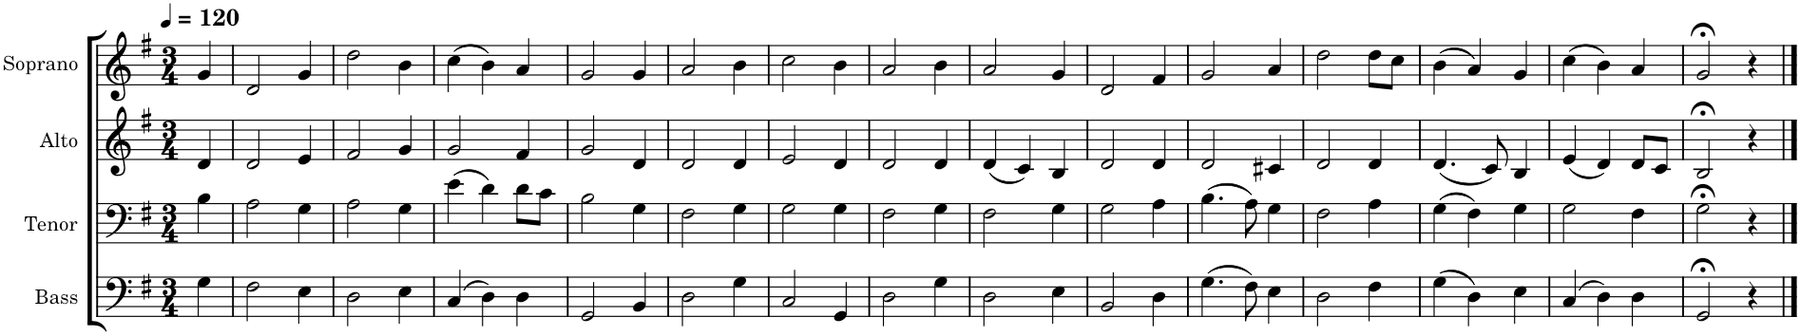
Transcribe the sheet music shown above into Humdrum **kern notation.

**kern	**kern	**kern	**kern
*part4	*part3	*part2	*part1
*staff4	*staff3	*staff2	*staff1
*I"Bass	*I"Tenor	*I"Alto	*I"Soprano
*I'B.	*I'T.	*I'A.	*I'S.
*clefF4	*clefF4	*clefG2	*clefG2
*k[f#]	*k[f#]	*k[f#]	*k[f#]
*M3/4	*M3/4	*M3/4	*M3/4
*MM120	*MM120	*MM120	*MM120
=	=	=	=
4G\	4B\	4d/	4g/
=1	=1	=1	=1
2F#\	2A\	2d/	2d/
4E\	4G\	4e/	4g/
=2	=2	=2	=2
2D\	2A\	2f#/	2dd\
4E\	4G\	4g/	4b\
=3	=3	=3	=3
(4C/	(4e\	2g/	(4cc\
4D\)	4d\)	.	4b\)
4D\	8d\L	4f#/	4a/
.	8c\J	.	.
=4	=4	=4	=4
2GG/	2B\	2g/	2g/
4BB/	4G\	4d/	4g/
=5	=5	=5	=5
2D\	2F#\	2d/	2a/
4G\	4G\	4d/	4b\
=6	=6	=6	=6
2C/	2G\	2e/	2cc\
4GG/	4G\	4d/	4b\
=7	=7	=7	=7
2D\	2F#\	2d/	2a/
4G\	4G\	4d/	4b\
=8	=8	=8	=8
2D\	2F#\	(4d/	2a/
.	.	4c/)	.
4E\	4G\	4B/	4g/
=9	=9	=9	=9
2BB/	2G\	2d/	2d/
4D\	4A\	4d/	4f#/
=10	=10	=10	=10
(4.G\	(4.B\	2d/	2g/
8F#\)	8A\)	.	.
4E\	4G\	4c#X/	4a/
=11	=11	=11	=11
2D\	2F#\	2d/	2dd\
4F#\	4A\	4d/	8dd\L
.	.	.	8cc\J
=12	=12	=12	=12
(4G\	(4G\	(4.d/	(4b\
4D\)	4F#\)	.	4a/)
.	.	8c/)	.
4E\	4G\	4B/	4g/
=13	=13	=13	=13
(4C/	2G\	(4e/	(4cc\
4D\)	.	4d/)	4b\)
4D\	4F#\	8d/L	4a/
.	.	8c/J	.
=14	=14	=14	=14
2GG;</	2G;<\	2B;</	2g;</
4r	4r	4r	4r
==	==	==	==
*-	*-	*-	*-
